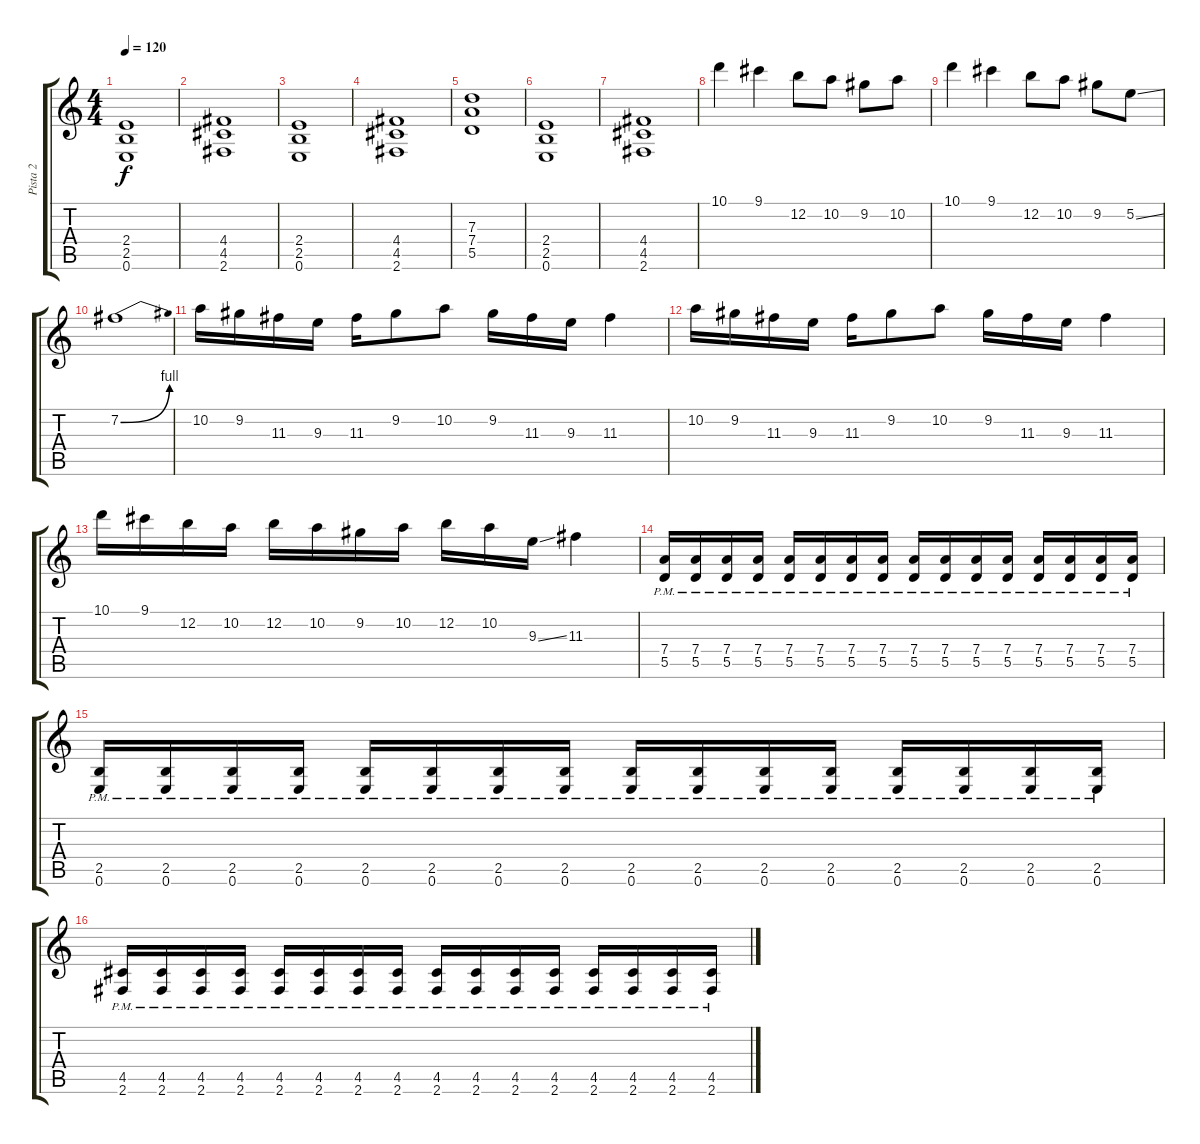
\track ("Pista 2" "Pista 2") {instrument distortionguitar}
\staff {score tabs}
\tuning (E4 B3 G3 D3 A2 E2) {hide}
\ts (4 4)
\tempo 120
\clef g2
\ks c
(2.4 2.5 0.6).1{dy f} |
(4.4 4.5 2.6).1 |
(2.4 2.5 0.6).1 |
(4.4 4.5 2.6).1 |
(7.3 7.4 5.5).1 |
(2.4 2.5 0.6).1 |
(4.4 4.5 2.6).1 |
10.1.4 9.1.4 12.2.8 10.2.8 9.2.8 10.2.8 |
10.1.4 9.1.4 12.2.8 10.2.8 9.2.8 5.2{ss}.8 |
7.2{be (bend 0 0 60 4)}.1 |
10.2.16 9.2.16 11.3.16 9.3.16 11.3.16 9.2.8 10.2.8 9.2.16 11.3.16 9.3.16 11.3.4 |
10.2.16 9.2.16 11.3.16 9.3.16 11.3.16 9.2.8 10.2.8 9.2.16 11.3.16 9.3.16 11.3.4 |
10.1.16 9.1.16 12.2.16 10.2.16 12.2.16 10.2.16 9.2.16 10.2.16 12.2.16 10.2.16 9.3{ss}.16 11.3.4 |
(7.4{pm} 5.5{pm}).16 (7.4{pm} 5.5{pm}).16 (7.4{pm} 5.5{pm}).16 (7.4{pm} 5.5{pm}).16 (7.4{pm} 5.5{pm}).16 (7.4{pm} 5.5{pm}).16 (7.4{pm} 5.5{pm}).16 (7.4{pm} 5.5{pm}).16 (7.4{pm} 5.5{pm}).16 (7.4{pm} 5.5{pm}).16 (7.4{pm} 5.5{pm}).16 (7.4{pm} 5.5{pm}).16 (7.4{pm} 5.5{pm}).16 (7.4{pm} 5.5{pm}).16 (7.4{pm} 5.5{pm}).16 (7.4{pm} 5.5{pm}).16 |
(2.5{pm} 0.6{pm}).16 (2.5{pm} 0.6{pm}).16 (2.5{pm} 0.6{pm}).16 (2.5{pm} 0.6{pm}).16 (2.5{pm} 0.6{pm}).16 (2.5{pm} 0.6{pm}).16 (2.5{pm} 0.6{pm}).16 (2.5{pm} 0.6{pm}).16 (2.5{pm} 0.6{pm}).16 (2.5{pm} 0.6{pm}).16 (2.5{pm} 0.6{pm}).16 (2.5{pm} 0.6{pm}).16 (2.5{pm} 0.6{pm}).16 (2.5{pm} 0.6{pm}).16 (2.5{pm} 0.6{pm}).16 (2.5{pm} 0.6{pm}).16 |
(4.5{pm} 2.6{pm}).16 (4.5{pm} 2.6{pm}).16 (4.5{pm} 2.6{pm}).16 (4.5{pm} 2.6{pm}).16 (4.5{pm} 2.6{pm}).16 (4.5{pm} 2.6{pm}).16 (4.5{pm} 2.6{pm}).16 (4.5{pm} 2.6{pm}).16 (4.5{pm} 2.6{pm}).16 (4.5{pm} 2.6{pm}).16 (4.5{pm} 2.6{pm}).16 (4.5{pm} 2.6{pm}).16 (4.5{pm} 2.6{pm}).16 (4.5{pm} 2.6{pm}).16 (4.5{pm} 2.6{pm}).16 (4.5{pm} 2.6{pm}).16
